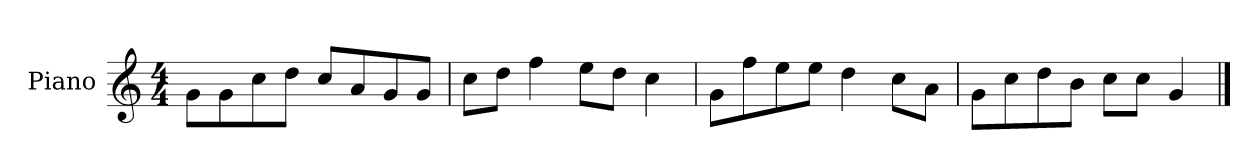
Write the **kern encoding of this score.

**kern
*part1
*staff1
*I"Piano
*I'P-no
*clefG2
*k[]
*M4/4
*MM90
=1
8g\L
8g\
8cc\
8dd\J
8cc/L
8a/
8g/
8g/J
=2
8cc\L
8dd\J
4ff\
8ee\L
8dd\J
4cc\
=3
8g\L
8ff\
8ee\
8ee\J
4dd\
8cc\L
8a\J
=4
8g\L
8cc\
8dd\
8b\J
8cc\L
8cc\J
4g/
==
*-
